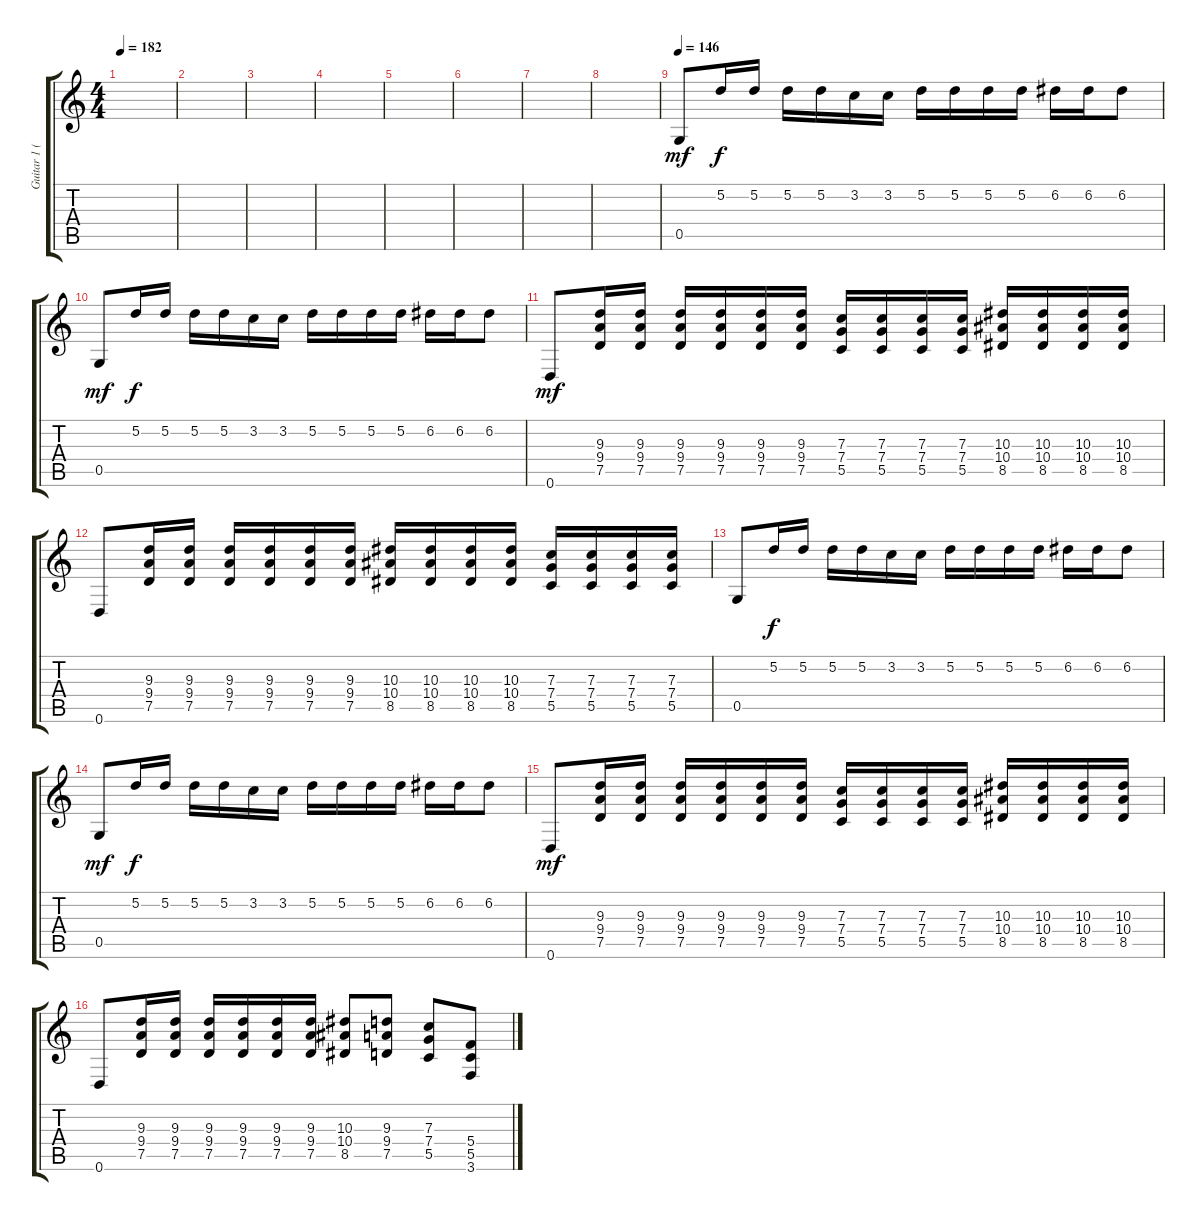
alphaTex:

\track ("Guitar 1 (Lead)" "Guitar 1 (") {instrument distortionguitar}
\staff {score tabs}
\tuning (D4 A3 F3 C3 G2 D2) {hide}
\ts (4 4)
\tempo 182
\clef g2
\ks c
|
|
|
|
|
|
|
|
\tempo 146
0.5.8{dy mf} 5.2.16{dy f} 5.2.16 5.2.16 5.2.16 3.2.16 3.2.16 5.2.16 5.2.16 5.2.16 5.2.16 6.2.16 6.2.16 6.2.8 |
0.5.8{dy mf} 5.2.16{dy f} 5.2.16 5.2.16 5.2.16 3.2.16 3.2.16 5.2.16 5.2.16 5.2.16 5.2.16 6.2.16 6.2.16 6.2.8 |
0.6.8{dy mf} (9.3 9.4 7.5).16 (9.3 9.4 7.5).16 (9.3 9.4 7.5).16 (9.3 9.4 7.5).16 (9.3 9.4 7.5).16 (9.3 9.4 7.5).16 (7.3 7.4 5.5).16 (7.3 7.4 5.5).16 (7.3 7.4 5.5).16 (7.3 7.4 5.5).16 (10.3 10.4 8.5).16 (10.3 10.4 8.5).16 (10.3 10.4 8.5).16 (10.3 10.4 8.5).16 |
0.6.8 (9.3 9.4 7.5).16 (9.3 9.4 7.5).16 (9.3 9.4 7.5).16 (9.3 9.4 7.5).16 (9.3 9.4 7.5).16 (9.3 9.4 7.5).16 (10.3 10.4 8.5).16 (10.3 10.4 8.5).16 (10.3 10.4 8.5).16 (10.3 10.4 8.5).16 (7.3 7.4 5.5).16 (7.3 7.4 5.5).16 (7.3 7.4 5.5).16 (7.3 7.4 5.5).16 |
0.5.8 5.2.16{dy f} 5.2.16 5.2.16 5.2.16 3.2.16 3.2.16 5.2.16 5.2.16 5.2.16 5.2.16 6.2.16 6.2.16 6.2.8 |
0.5.8{dy mf} 5.2.16{dy f} 5.2.16 5.2.16 5.2.16 3.2.16 3.2.16 5.2.16 5.2.16 5.2.16 5.2.16 6.2.16 6.2.16 6.2.8 |
0.6.8{dy mf} (9.3 9.4 7.5).16 (9.3 9.4 7.5).16 (9.3 9.4 7.5).16 (9.3 9.4 7.5).16 (9.3 9.4 7.5).16 (9.3 9.4 7.5).16 (7.3 7.4 5.5).16 (7.3 7.4 5.5).16 (7.3 7.4 5.5).16 (7.3 7.4 5.5).16 (10.3 10.4 8.5).16 (10.3 10.4 8.5).16 (10.3 10.4 8.5).16 (10.3 10.4 8.5).16 |
0.6.8 (9.3 9.4 7.5).16 (9.3 9.4 7.5).16 (9.3 9.4 7.5).16 (9.3 9.4 7.5).16 (9.3 9.4 7.5).16 (9.3 9.4 7.5).16 (10.3 10.4 8.5).8 (9.3 9.4 7.5).8 (7.3 7.4 5.5).8 (5.4 5.5 3.6).8
